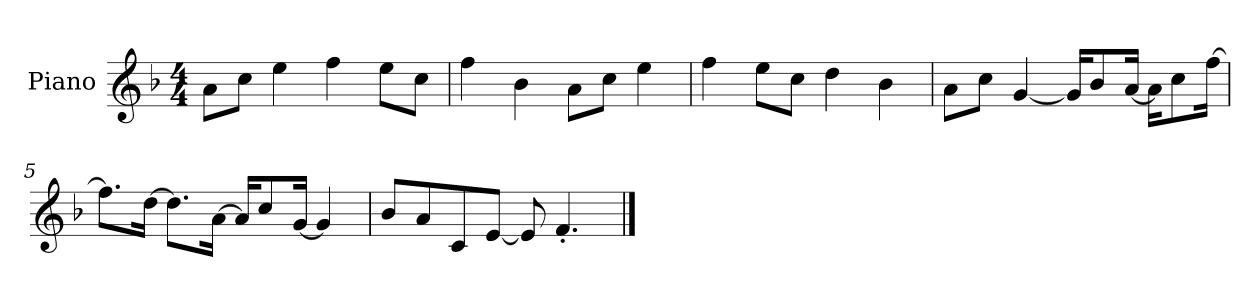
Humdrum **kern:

**kern
*part1
*staff1
*I"Piano
*I'P-no
*clefG2
*k[b-]
*M4/4
*MM90
=1
8a\L
8cc\J
4ee\
4ff\
8ee\L
8cc\J
=2
4ff\
4b-\
8a\L
8cc\J
4ee\
=3
4ff\
8ee\L
8cc\J
4dd\
4b-\
=4
8a\L
8cc\J
[4g/
16g/KL]
8b-/
[16a/Jk
16a\KL]
8cc\
[16ff\Jk
=5
8.ff\L]
[16dd\Jk
8.dd\L]
[16a\Jk
16a/KL]
8cc/
[16g/Jk
4g/]
!!LO:LB:g=z
=6
8b-/L
8a/
8c/
[8e/J
8e/]
4.f'/
==
*-
